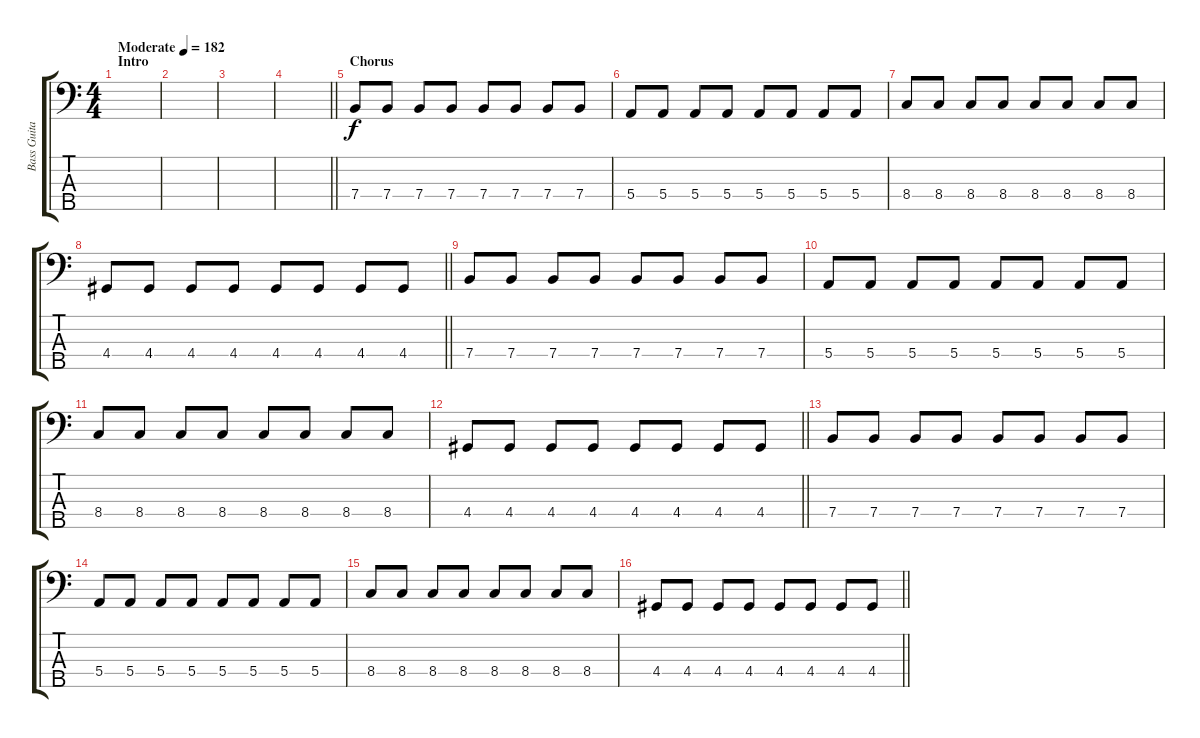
\track ("Bass Guitar" "Bass Guita") {instrument electricbasspick}
\staff {score tabs}
\tuning (G2 D2 A1 E1 B0) {hide}
\ts (4 4)
\section ("" "Intro")
\tempo (182 "Moderate")
\clef f4
\ks c
|
|
|
\barLineRight lightlight
|
\section ("" "Chorus")
7.4.8 7.4.8 7.4.8 7.4.8 7.4.8 7.4.8 7.4.8 7.4.8 |
5.4.8 5.4.8 5.4.8 5.4.8 5.4.8 5.4.8 5.4.8 5.4.8 |
8.4.8 8.4.8 8.4.8 8.4.8 8.4.8 8.4.8 8.4.8 8.4.8 |
\barLineRight lightlight
4.4.8 4.4.8 4.4.8 4.4.8 4.4.8 4.4.8 4.4.8 4.4.8 |
7.4.8 7.4.8 7.4.8 7.4.8 7.4.8 7.4.8 7.4.8 7.4.8 |
5.4.8 5.4.8 5.4.8 5.4.8 5.4.8 5.4.8 5.4.8 5.4.8 |
8.4.8 8.4.8 8.4.8 8.4.8 8.4.8 8.4.8 8.4.8 8.4.8 |
\barLineRight lightlight
4.4.8 4.4.8 4.4.8 4.4.8 4.4.8 4.4.8 4.4.8 4.4.8 |
7.4.8 7.4.8 7.4.8 7.4.8 7.4.8 7.4.8 7.4.8 7.4.8 |
5.4.8 5.4.8 5.4.8 5.4.8 5.4.8 5.4.8 5.4.8 5.4.8 |
8.4.8 8.4.8 8.4.8 8.4.8 8.4.8 8.4.8 8.4.8 8.4.8 |
\barLineRight lightlight
4.4.8 4.4.8 4.4.8 4.4.8 4.4.8 4.4.8 4.4.8 4.4.8
